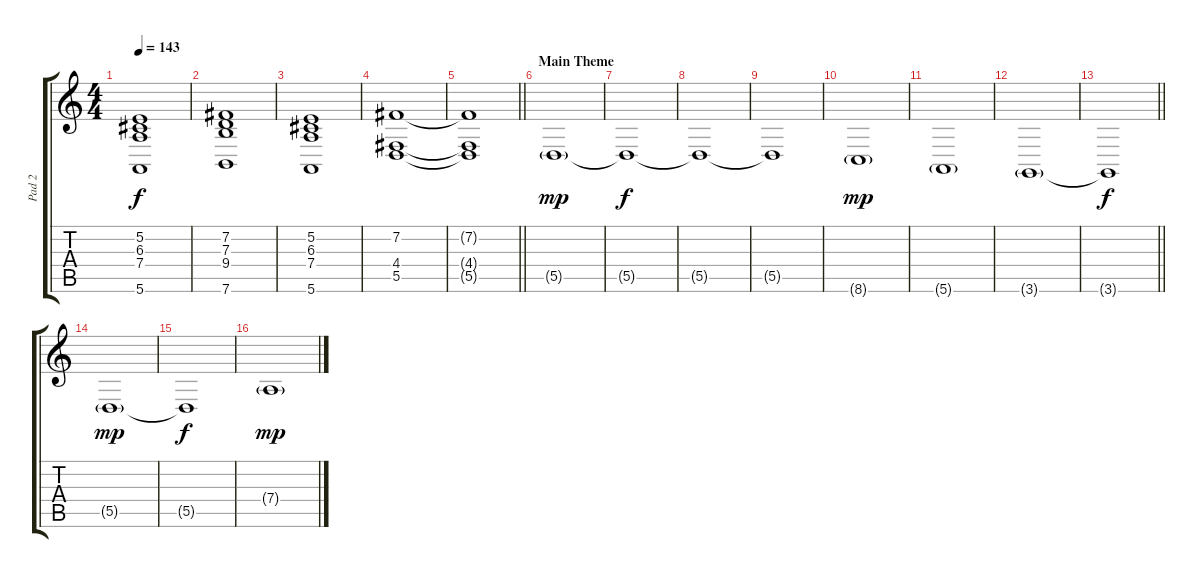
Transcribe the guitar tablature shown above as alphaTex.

\track ("Pad 2" "Pad 2") {instrument synthstrings1}
\staff {score tabs}
\tuning (E4 B3 G3 D3 A2 E2) {hide}
\ts (4 4)
\tempo 143
\clef g2
\ks c
(5.2 6.3 7.4 5.6).1{dy f} |
(7.2 7.3 9.4 7.6).1 |
(5.2 6.3 7.4 5.6).1 |
(7.2 4.4 5.5).1 |
\barLineRight lightlight
(7.2{t} 4.4{t} 5.5{t}).1 |
\section ("" "Main Theme")
5.5{g}.1{dy mp} |
5.5{t}.1{dy f} |
5.5{t}.1 |
5.5{t}.1 |
8.6{g}.1{dy mp} |
5.6{g}.1 |
3.6{g}.1 |
\barLineRight lightlight
3.6{t}.1{dy f} |
5.5{g}.1{dy mp} |
5.5{t}.1{dy f} |
7.4{g}.1{dy mp}
